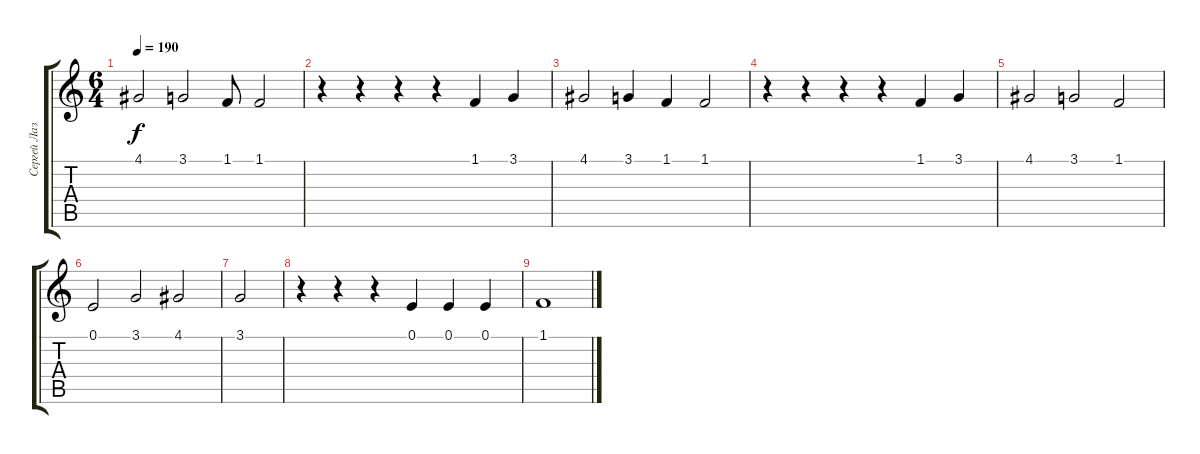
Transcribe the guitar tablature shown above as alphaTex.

\track ("Сергей Лазарев" "Сергей Лаз") {instrument pad3polysynth}
\staff {score tabs}
\tuning (E4 B3 G3 D3 A2 E2) {hide}
\ts (6 4)
\tempo 190
\clef g2
\ks c
4.1.2{dy f} 3.1.2 1.1.8 1.1.2 |
r.4 r.4 r.4 r.4 1.1.4 3.1.4 |
4.1.2 3.1.4 1.1.4 1.1.2 |
r.4 r.4 r.4 r.4 1.1.4 3.1.4 |
4.1.2 3.1.2 1.1.2 |
0.1.2 3.1.2 4.1.2 |
3.1.2 |
r.4 r.4 r.4 0.1.4 0.1.4 0.1.4 |
1.1.1
